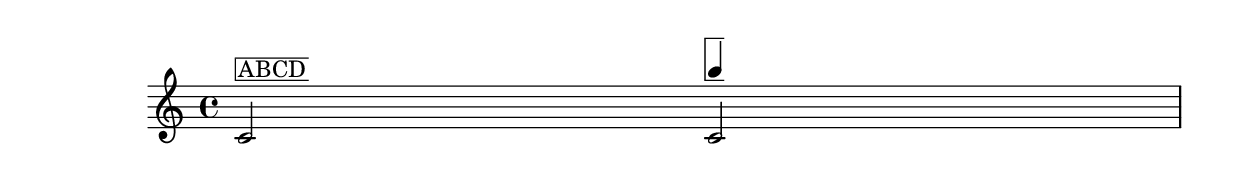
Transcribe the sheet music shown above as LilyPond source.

%% Do not edit this file; it is auto-generated from LSR http://lsr.dsi.unimi.it
%% This file is in the public domain.
\version "2.11.53"

\header {
  lsrtags = "rhythms, text"

  texidoc = "
This example shows how to add a markup command to get a three sided box
around some text (or other markup).

"
  doctitle = "Three-sided box"
} % begin verbatim
% New command to add a three sided box, with sides north, west and south
% Based on the box-stencil command defined in scm/stencil.scm
% Note that you use ";" to comment a line in Scheme
#(define-public (NWS-box-stencil stencil thickness padding)
  "Add a box around STENCIL, producing a new stencil."
  (let* ((x-ext (interval-widen (ly:stencil-extent stencil 0) padding))
	 (y-ext (interval-widen (ly:stencil-extent stencil 1) padding))
	 (y-rule (make-filled-box-stencil (cons 0 thickness) y-ext))
	 (x-rule (make-filled-box-stencil
		  (interval-widen x-ext thickness) (cons 0 thickness))))
;    (set! stencil (ly:stencil-combine-at-edge stencil X 1 y-rule padding))
    (set! stencil (ly:stencil-combine-at-edge stencil X -1 y-rule padding))
    (set! stencil (ly:stencil-combine-at-edge stencil Y 1 x-rule 0.0))  
    (set! stencil (ly:stencil-combine-at-edge stencil Y -1 x-rule 0.0))
    stencil))

% The corresponding markup command, based on the \box command defined 
% in scm/define-markup-commands.scm
#(define-markup-command (NWS-box layout props arg) (markup?)
  "Draw a box round @var{arg}.  Looks at @code{thickness},
@code{box-padding} and @code{font-size} properties to determine line
thickness and padding around the markup."
  
  (let* ((th (chain-assoc-get 'thickness props  0.1))
	 (size (chain-assoc-get 'font-size props 0))
	 (pad (* (magstep size)
		 (chain-assoc-get 'box-padding props 0.2)))
	 (m (interpret-markup layout props arg)))
    (NWS-box-stencil m th pad)))


% Test it:

\layout { ragged-right = ##f }

\relative c' { 
  c2^\markup { \NWS-box ABCD }
  c^\markup { \NWS-box \note #"4" #1.0 } 
}
